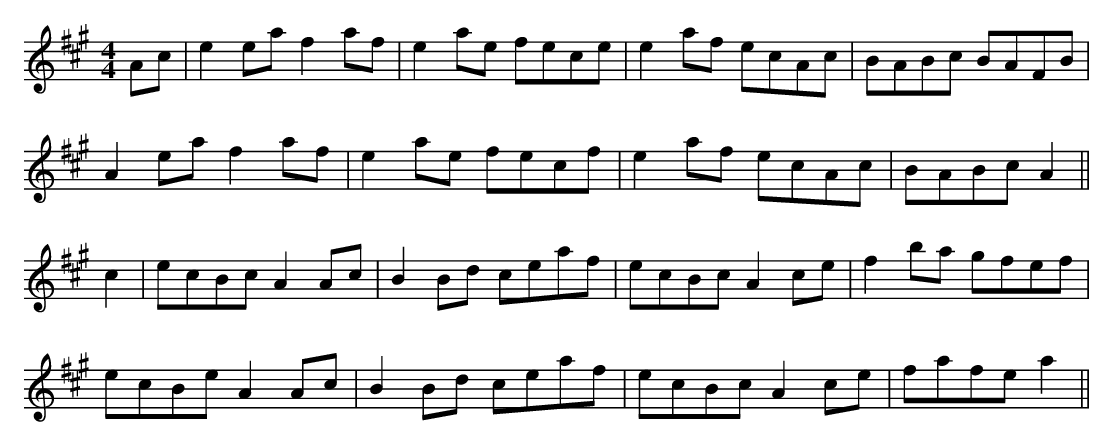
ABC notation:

X:1
M:4/4
K:A
Ac|e2ea f2af|e2ae fece|e2af ecAc|BABc BAFB|
A2ea f2af|e2ae fecf|e2af ecAc|BABcA2||
c2|ecBc A2Ac|B2Bd ceaf|ecBc A2ce|f2ba gfef|
ecBe A2Ac|B2Bd ceaf|ecBc A2ce|fafe a2||
